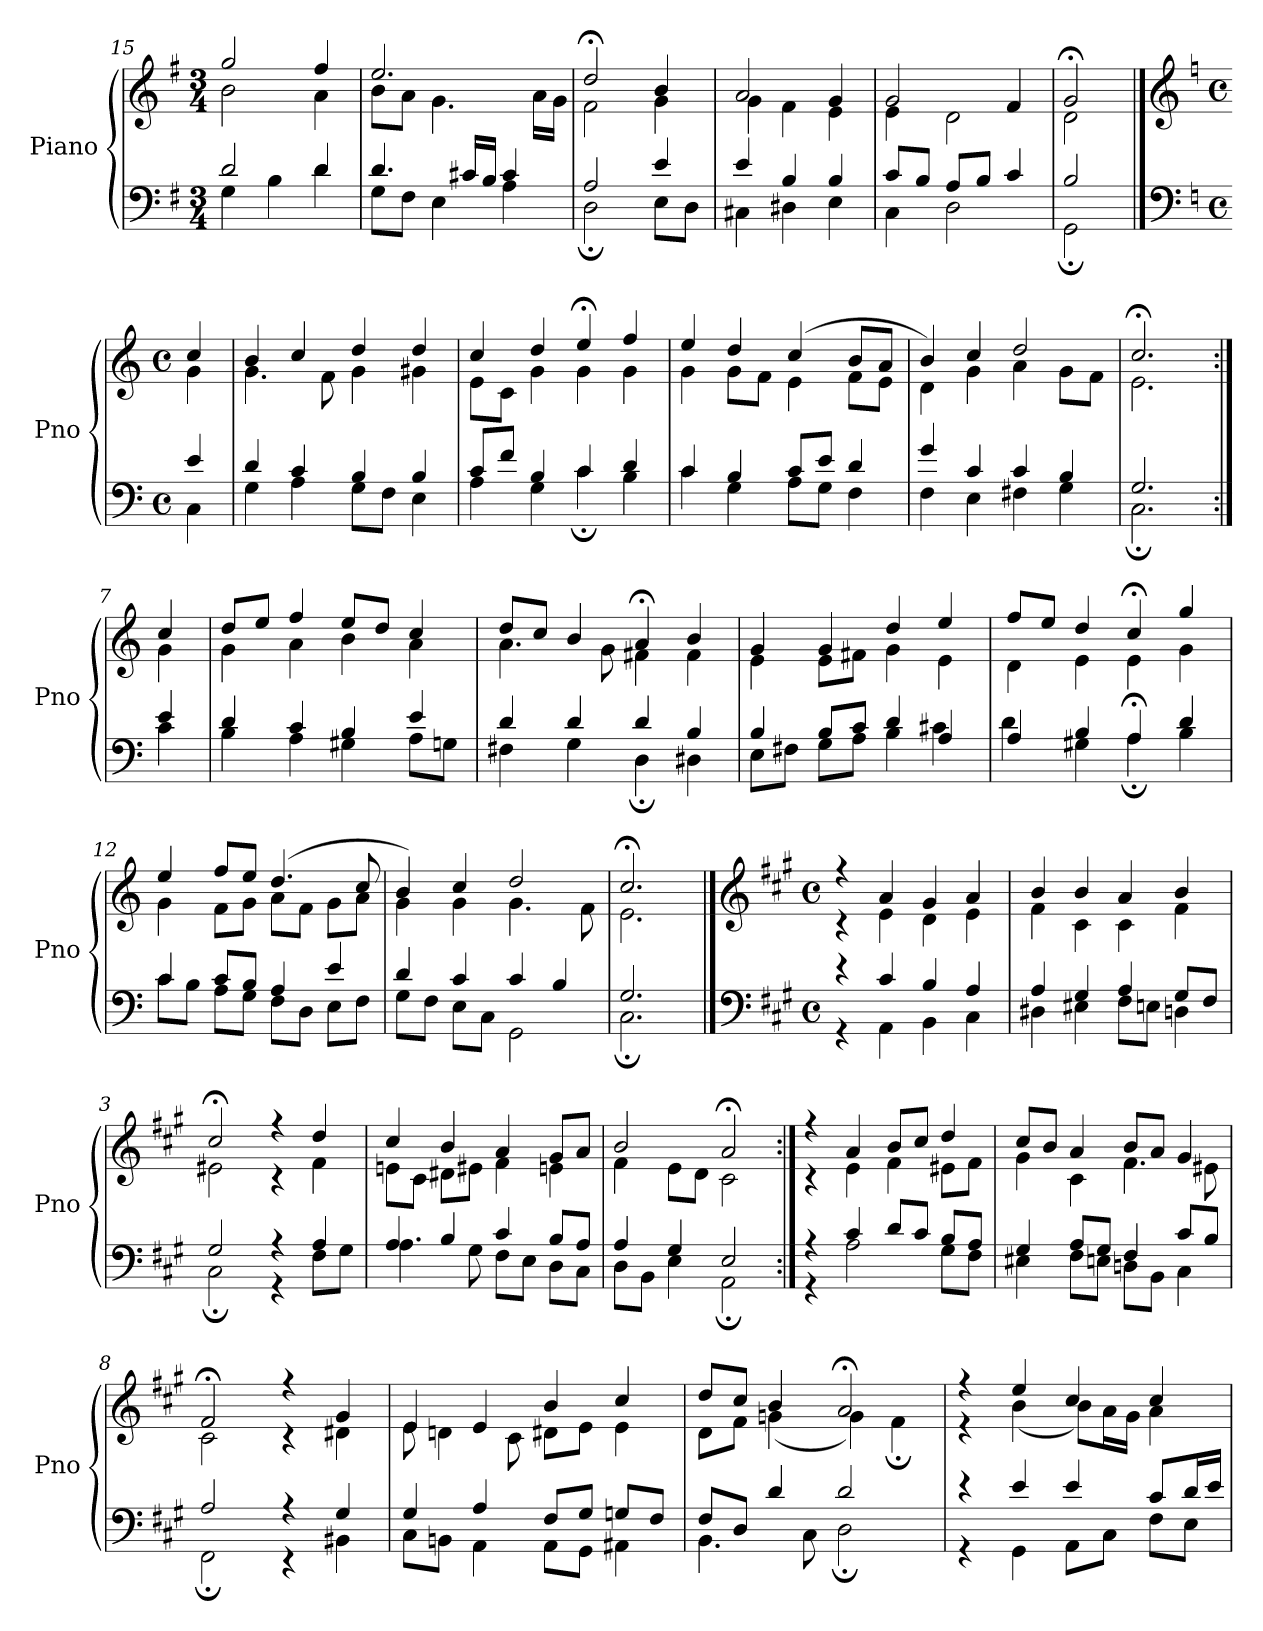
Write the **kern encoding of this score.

**kern	**kern
*part1	*part1
*staff2	*staff1
*I"Piano	*
*I'Pno	*
*clefF4	*clefG2
*k[f#]	*k[f#]
*M3/4	*M3/4
=15	=15
*^	*^
2d/	4G\	2gg/	2b\
.	4B\	.	.
4d/	4d\	4ff#/	4a\
=16	=16	=16	=16
4.d/	8G\L	2.ee/	8b\L
.	8F#\J	.	8a\J
.	4E\	.	4.g\
16c#X/LL	.	.	.
16B/JJ	.	.	.
4c#/	4A\	.	.
.	.	.	16a\LL
.	.	.	16g\JJ
=17	=17	=17	=17
2A/	2D;\	2dd;</	2f#\
4e/	8E\L	4b/	4g\
.	8D\J	.	.
=18	=18	=18	=18
4e/	4C#X\	2a/	4g\
4B/	4D#X\	.	4f#\
4B/	4E\	4g/	4e\
=19	=19	=19	=19
8c/L	4C\	2g/	4e\
8B/J	.	.	.
8A/L	2D\	.	2d\
8B/J	.	.	.
4c/	.	4f#/	.
=20	=20	=20	=20
2B/	2GG;\	2g;</	2d\
==1	==1	==1	==1
*clefF4	*	*clefG2	*
*k[]	*	*k[]	*
*M4/4	*	*M4/4	*
*met(c)	*	*met(c)	*
4e/	4C\	4cc/	4g\
=2	=2	=2	=2
4d/	4G\	4b/	4.g\
4c/	4A\	4cc/	.
.	.	.	8f\
4B/	8G\L	4dd/	4g\
.	8F\J	.	.
4B/	4E\	4dd/	4g#X\
=3	=3	=3	=3
8c/L	4A\	4cc/	8e\L
8f/J	.	.	8c\J
4B/	4G\	4dd/	4g\
4c/	4c;\	4ee;</	4g\
4d/	4B\	4ff/	4g\
=4	=4	=4	=4
4c/	4c\	4ee/	4g\
4B/	4G\	4dd/	8g\L
.	.	.	8f\J
8c/L	8A\L	(>4cc/	4e\
8e/J	8G\J	.	.
4d/	4F\	8b/L	8f\L
.	.	8a/J	8e\J
=5	=5	=5	=5
4g/	4F\	4b/)	4d\
4c/	4E\	4cc/	4g\
4c/	4F#X\	2dd/	4a\
4B/	4G\	.	8g\L
.	.	.	8f\J
=6	=6	=6	=6
2.G/	2.C;\	2.cc;</	2.e\
=7:|!	=7:|!	=7:|!	=7:|!
4e/	4c\	4cc/	4g\
=8	=8	=8	=8
4d/	4B\	8dd/L	4g\
.	.	8ee/J	.
4c/	4A\	4ff/	4a\
4B/	4G#X\	8ee/L	4b\
.	.	8dd/J	.
4e/	8A\L	4cc/	4a\
.	8Gn\J	.	.
=9	=9	=9	=9
4d/	4F#X\	8dd/L	4.a\
.	.	8cc/J	.
4d/	4G\	4b/	.
.	.	.	8g\
4d/	4D;\	4a;</	4f#X\
4B/	4D#X\	4b/	4f#\
=10	=10	=10	=10
4B/	8E\L	4g/	4e\
.	8F#X\J	.	.
8B/L	8G\L	4g/	8e\L
8c/J	8A\J	.	8f#X\J
4d/	4B\	4dd/	4g\
4A/	4c#X\	4ee/	4e\
=11	=11	=11	=11
4A/	4d\	8ff/L	4d\
.	.	8ee/J	.
4B/	4G#X\	4dd/	4e\
4A;</	4A;\	4cc;</	4e\
4d/	4B\	4gg/	4g\
=12	=12	=12	=12
4c/	8c\L	4ee/	4g\
.	8B\J	.	.
8c/L	8A\L	8ff/L	8f\L
8B/J	8G\J	8ee/J	8g\J
4A/	8F\L	(>4.dd/	8a\L
.	8D\J	.	8f\J
4e/	8E\L	.	8g\L
.	8F\J	8cc/	8a\J
=13	=13	=13	=13
4d/	8G\L	4b/)	4g\
.	8F\J	.	.
4c/	8E\L	4cc/	4g\
.	8C\J	.	.
4c/	2GG\	2dd/	4.g\
4B/	.	.	.
.	.	.	8f\
=14	=14	=14	=14
2.G/	2.C;\	2.cc;</	2.e\
==1	==1	==1	==1
*clefF4	*	*clefG2	*
*k[f#c#g#]	*	*k[f#c#g#]	*
*M4/4	*	*M4/4	*
*met(c)	*	*met(c)	*
4r	4r	4r	4r
4c#/	4AA\	4a/	4e\
4B/	4BB\	4g#/	4d\
4A/	4C#\	4a/	4e\
=2	=2	=2	=2
4A/	4D#X\	4b/	4f#\
4G#/	4E#X\	4b/	4c#\
4A/	8F#\L	4a/	4c#\
.	8En\J	.	.
8G#/L	4Dn\	4b/	4f#\
8F#/J	.	.	.
=3	=3	=3	=3
2G#/	2C#;\	2cc#;</	2e#X\
4r	4r	4r	4r
4A/	8F#\L	4dd/	4f#\
.	8G#\J	.	.
=4	=4	=4	=4
4A/	4.A\	4cc#/	8en\L
.	.	.	8c#\J
4B/	.	4b/	8d#X\L
.	8G#\	.	8e#X\J
4c#/	8F#\L	4a/	4f#\
.	8E\J	.	.
8B/L	8D\L	8g#/L	4en\
8A/J	8C#\J	8a/J	.
=5	=5	=5	=5
4A/	8D\L	2b/	4f#\
.	8BB\J	.	.
4G#/	4E\	.	8e\L
.	.	.	8d\J
2E/	2AA;\	2a;</	2c#\
=6:|!	=6:|!	=6:|!	=6:|!
4r	4r	4r	4r
4c#/	2A\	4a/	4e\
8d/L	.	8b/L	4f#\
8c#/J	.	8cc#/J	.
8B/L	8G#\L	4dd/	8e#X\L
8A/J	8F#\J	.	8f#\J
=7	=7	=7	=7
4G#/	4E#X\	8cc#/L	4g#\
.	.	8b/J	.
8A/L	8F#\L	4a/	4c#\
8G#/J	8En\J	.	.
4F#/	8Dn\L	8b/L	4.f#\
.	8BB\J	8a/J	.
8c#/L	4C#\	4g#/	.
8B/J	.	.	8e#X\
=8	=8	=8	=8
2A/	2FF#;\	2f#;</	2c#\
4r	4r	4r	4r
4G#/	4BB#X\	4g#/	4d#X\
=9	=9	=9	=9
4G#/	8C#\L	4e/	8e\
.	8BBn\J	.	4dn\
4A/	4AA\	4e/	.
.	.	.	8c#\
8F#/L	8AA\L	4b/	8d#X\L
8G#/J	8GG#\J	.	8e\J
8Gn/L	4AA#X\	4cc#/	4e\
8F#/J	.	.	.
=10	=10	=10	=10
8F#/L	4.BB\	8dd/L	8d\L
8D/J	.	8cc#/J	8f#\J
4d/	.	4b/	(<4gn\
.	8C#\	.	.
2d/	2D;\	2a;</	4g\)
.	.	.	4f#;\
=11	=11	=11	=11
4r	4r	4r	4r
4e/	4GG#\	4ee/	(<4b\
4e/	8AA\L	4cc#/	8b\L)
.	8C#\J	.	16a\L
.	.	.	16g#\JJ
8c#/L	8F#\L	4cc#/	4a\
16d/L	8E\J	.	.
16e/JJ	.	.	.
*v	*v	*	*
*	*v	*v
=	=
*-	*-
